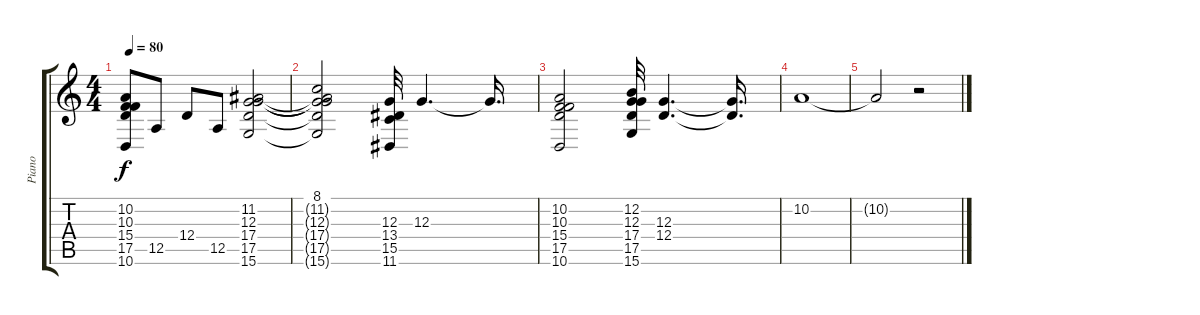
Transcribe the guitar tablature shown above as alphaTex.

\track ("Piano" "Piano") {instrument brightacousticpiano}
\staff {score tabs}
\tuning (E4 B3 G3 D3 A2 E2) {hide}
\ts (4 4)
\tempo 80
\clef g2
\ks c
(10.2 10.3 15.4 17.5 10.6).8{dy f} 12.5.8 12.4.8 12.5.8 (11.2 12.3 17.4 17.5 15.6).2 |
(8.1{t} 11.2{t} 12.3{t} 17.4{t} 17.5{t} 15.6{t}).2 (12.3 13.4 15.5 11.6).32 12.3.4{d} 12.3{t}.16{d} |
(10.2 10.3 15.4 17.5 10.6).2 (12.2 12.3 17.4 17.5 15.6).32{volume 11} (12.3 12.4).4{d} (12.3{t} 12.4{t}).16{d} |
10.2.1{volume 6} |
10.2{t}.2 r.2
